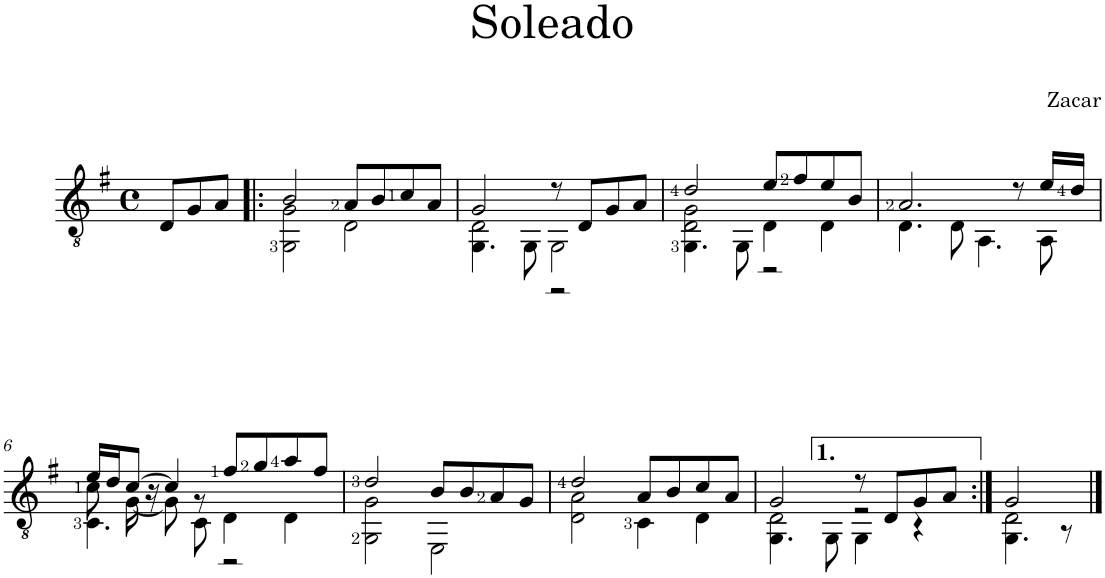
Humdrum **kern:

**kern
*part1
*staff1
*I"Acoustic Guitar
*I'Guit.
*clefGv2
*k[f#]
*M4/4
*met(c)
=1
8D/L
8G/
8A/J
=2!|:
*^
2B/	2GG\ 2G\
8A/L	2D\
8B/	.
8c/	.
8A/J	.
=3	=3
*	*^
2G/	2D\	4.GG\
.	.	8GG\
8r	2GG\	2r
8D/L	.	.
8G/	.	.
8A/J	.	.
=4	=4	=4
2d/	2D\ 2G\	4.GG\
.	.	8GG\
8e/L	4D\	2r
8f#/	.	.
8e/	4D\	.
8B/J	.	.
*	*v	*v
=5	=5
2.A/	4.D\
.	8D\
.	4.AA\
8r	.
16e/LL	8AA\
16d/JJ	.
!!LO:LB:g=z	!!
=6	=6
*	*^
16e/LL	8c\	4.C\
16d/J	.	.
[8c/J	[16G\	.
.	16r	.
4c/]	8G\]	.
.	8r	8C\
8f#/L	4D\	2r
8g/	.	.
8a/	4D\	.
8f#/J	.	.
*	*v	*v
=7	=7
2d/	2GG\ 2G\
8B/L	2EE\
8B/	.
8A/	.
8G/J	.
=8	=8
2d/	2D\ 2A\
8A/L	4C\
8B/	.
8c/	4D\
8A/J	.
=9	=9
*	*^
2G/	2D\	4.GG\
.	.	8GG\
8r	2r	4GG\
8D/L	.	.
8G/	.	4r
8A/J	.	.
=10:|!	=10:|!	=10:|!
2G/	2D\	4.GG\
.	.	8r
*v	*v	*v
==
*-
